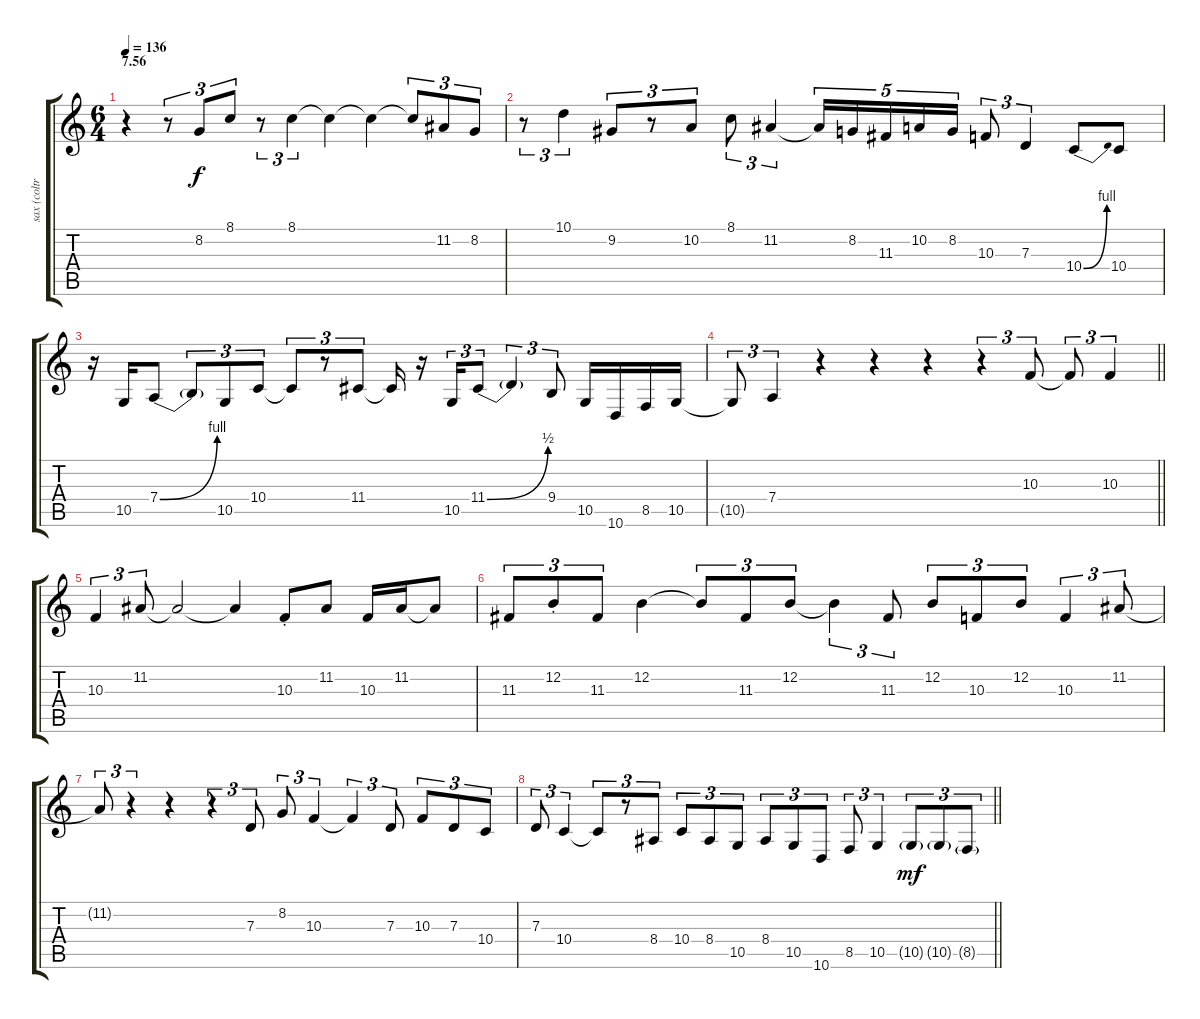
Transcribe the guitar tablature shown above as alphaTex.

\track ("sax (coltrane)" "sax (coltr") {instrument tenorsax}
\staff {score tabs}
\tuning (E4 B3 G3 D3 A2 E2) {hide}
\ts (6 4)
\section ("" "7.56")
\tempo 136
\clef g2
\ks c
r.4{dy f} r.8{tu (3 2)} 8.2.8{tu (3 2)} 8.1.8{tu (3 2)} r.8{tu (3 2)} 8.1.4{tu (3 2)} 8.1{t}.4 8.1{t}.4 8.1{t}.8{tu (3 2)} 11.2.8{tu (3 2)} 8.2.8{tu (3 2)} |
r.8{tu (3 2)} 10.1.4{tu (3 2)} 9.2.8{tu (3 2)} r.8{tu (3 2)} 10.2.8{tu (3 2)} 8.1.8{tu (3 2)} 11.2.4{tu (3 2)} 11.2{t}.16{tu (5 4)} 8.2.16{tu (5 4)} 11.3.16{tu (5 4)} 10.2.16{tu (5 4)} 8.2.16{tu (5 4)} 10.3.8{tu (3 2)} 7.3.4{tu (3 2)} 10.4{be (bend 0 0 60 4)}.8 10.4.8 |
r.16 10.5.16 7.4{be (bend 0 0 60 4)}.8 7.4{t}.8{tu (3 2)} 10.5.8{tu (3 2)} 10.4.8{tu (3 2)} 10.4{t}.8{tu (3 2)} r.8{tu (3 2)} 11.4.8{tu (3 2)} 11.4{t}.16 r.16 10.5.16{tu (3 2)} 11.4{be (bend 0 0 60 2)}.8{tu (3 2)} 11.4{t}.4{tu (3 2)} 9.4.8{tu (3 2)} 10.5.16 10.6.16 8.5.16 10.5.16 |
\barLineRight lightlight
10.5{t}.8{tu (3 2)} 7.4.4{tu (3 2)} r.4 r.4 r.4 r.4{tu (3 2)} 10.3.8{tu (3 2)} 10.3{t}.8{tu (3 2)} 10.3.4{tu (3 2)} |
10.3.4{tu (3 2)} 11.2.8{tu (3 2)} 11.2{t}.2 11.2{t}.4 10.3{st}.8 11.2.8 10.3.16 11.2.16 11.2{t}.8 |
11.3.8{tu (3 2)} 12.2{st}.8{tu (3 2)} 11.3.8{tu (3 2)} 12.2.4 12.2{t}.8{tu (3 2)} 11.3.8{tu (3 2)} 12.2.8{tu (3 2)} 12.2{t}.4{tu (3 2)} 11.3.8{tu (3 2)} 12.2.8{tu (3 2)} 10.3.8{tu (3 2)} 12.2.8{tu (3 2)} 10.3.4{tu (3 2)} 11.2.8{tu (3 2)} |
11.2{t}.8{tu (3 2)} r.4{tu (3 2)} r.4 r.4{tu (3 2)} 7.3.8{tu (3 2)} 8.2.8{tu (3 2)} 10.3.4{tu (3 2)} 10.3{t}.4{tu (3 2)} 7.3.8{tu (3 2)} 10.3.8{tu (3 2)} 7.3.8{tu (3 2)} 10.4.8{tu (3 2)} |
\barLineRight lightlight
7.3.8{tu (3 2)} 10.4.4{tu (3 2)} 10.4{t}.8{tu (3 2)} r.8{tu (3 2)} 8.4.8{tu (3 2)} 10.4.8{tu (3 2)} 8.4.8{tu (3 2)} 10.5.8{tu (3 2)} 8.4.8{tu (3 2)} 10.5.8{tu (3 2)} 10.6.8{tu (3 2)} 8.5.8{tu (3 2)} 10.5.4{tu (3 2)} 10.5{g}.8{tu (3 2) dy mf} 10.5{g}.8{tu (3 2)} 8.5{g}.8{tu (3 2)}
